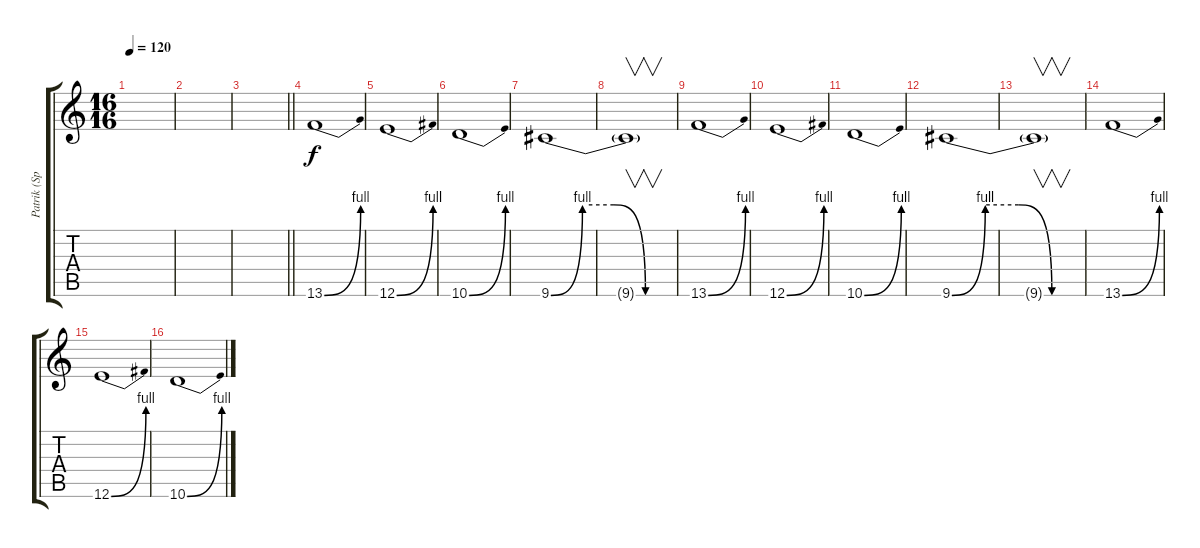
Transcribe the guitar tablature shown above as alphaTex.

\track ("Patrik (Speaker: metal)" "Patrik (Sp") {instrument distortionguitar}
\staff {score tabs}
\tuning (E4 B3 G3 D3 A2 E2) {hide}
\ts (16 16)
\tempo 120
\clef g2
\ks c
|
|
\barLineRight lightlight
|
13.6{be (bend 0 0 60 4)}.1 |
12.6{be (bend 0 0 60 4)}.1 |
10.6{be (bend 0 0 60 4)}.1 |
9.6{be (custom 0 0 15 4 30 4 45 0 60 0)}.1 |
9.6{t}.1{v} |
13.6{be (bend 0 0 60 4)}.1 |
12.6{be (bend 0 0 60 4)}.1 |
10.6{be (bend 0 0 60 4)}.1 |
9.6{be (custom 0 0 15 4 30 4 45 0 60 0)}.1 |
9.6{t}.1{v} |
13.6{be (bend 0 0 60 4)}.1 |
12.6{be (bend 0 0 60 4)}.1 |
10.6{be (bend 0 0 60 4)}.1
